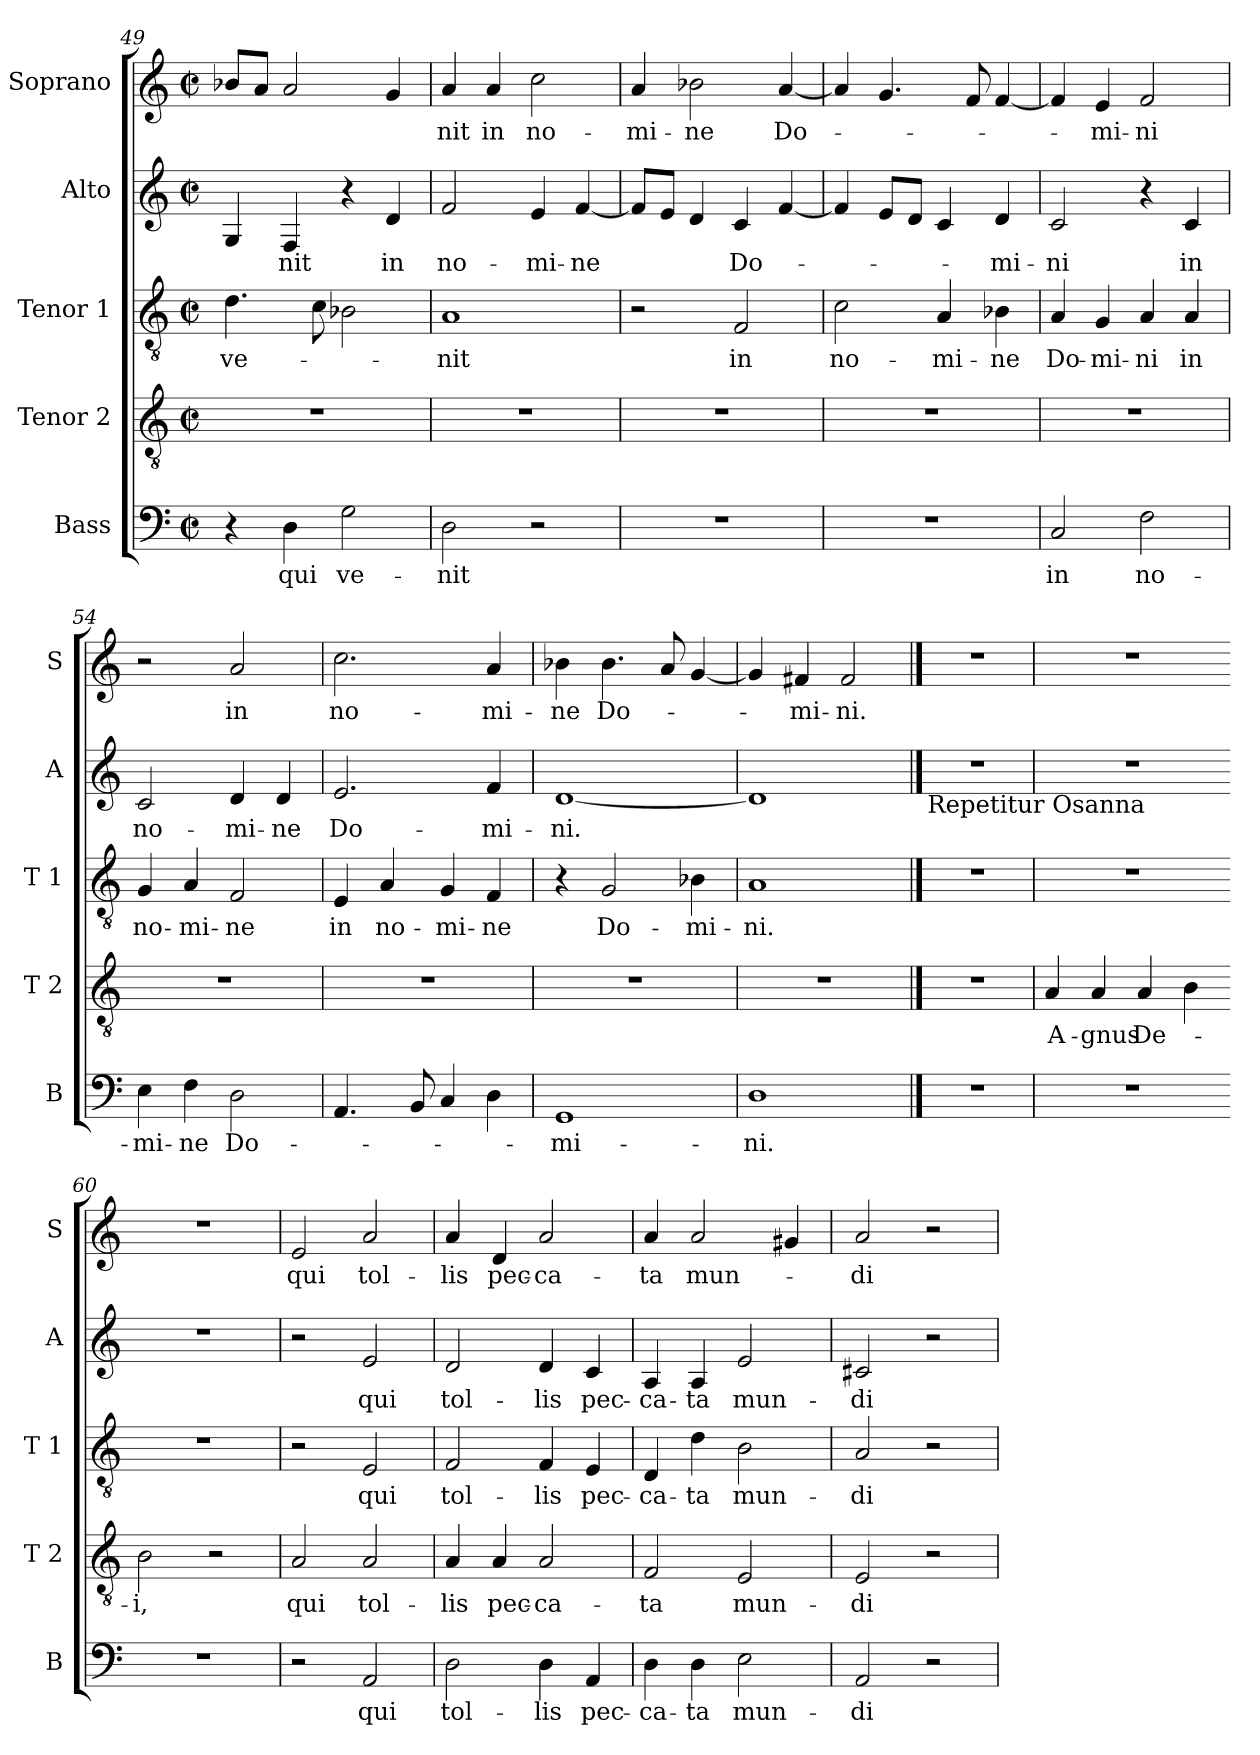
**kern	**text	**kern	**text	**kern	**text	**kern	**text	**kern	**text
*part5	*part5	*part4	*part4	*part3	*part3	*part2	*part2	*part1	*part1
*staff5	*staff5	*staff4	*staff4	*staff3	*staff3	*staff2	*staff2	*staff1	*staff1
*I"Bass	*	*I"Tenor 2	*	*I"Tenor 1	*	*I"Alto	*	*I"Soprano	*
*I'B	*	*I'T 2	*	*I'T 1	*	*I'A	*	*I'S	*
*clefF4	*	*clefGv2	*	*clefGv2	*	*clefG2	*	*clefG2	*
*k[]	*	*k[]	*	*k[]	*	*k[]	*	*k[]	*
*C:	*	*C:	*	*C:	*	*C:	*	*C:	*
*M2/2	*	*M2/2	*	*M2/2	*	*M2/2	*	*M2/2	*
*met(c|)	*	*met(c|)	*	*met(c|)	*	*met(c|)	*	*met(c|)	*
=49	=49	=49	=49	=49	=49	=49	=49	=49	=49
!	!	!	!	!	!LO:LY:b	!	!	!	!
4r	.	1r	.	4.d\	ve-	4G/	.	8b-X/L	.
.	.	.	.	.	.	.	.	8a/J	.
!	!LO:LY:b	!	!	!	!	!	!LO:LY:b	!	!
4D\	qui	.	.	.	.	4F/	-nit	2a/	.
.	.	.	.	8c\	.	.	.	.	.
!	!LO:LY:b	!	!	!	!	!	!	!	!
2G\	ve-	.	.	2B-X\	.	4r	.	.	.
!	!	!	!	!	!	!	!LO:LY:b	!	!
.	.	.	.	.	.	4d/	in	4g/	.
=50	=50	=50	=50	=50	=50	=50	=50	=50	=50
!	!LO:LY:b	!	!	!	!LO:LY:b	!	!LO:LY:b	!	!LO:LY:b
2D\	-nit	1r	.	1A	-nit	2f/	no-	4a/	-nit
!	!	!	!	!	!	!	!	!	!LO:LY:b
.	.	.	.	.	.	.	.	4a/	in
!	!	!	!	!	!	!	!LO:LY:b	!	!LO:LY:b
2r	.	.	.	.	.	4e/	-mi-	2cc\	no-
!	!	!	!	!	!	!	!LO:LY:b	!	!
.	.	.	.	.	.	[4f/	-ne	.	.
!!LO:PB:g=z
=51	=51	=51	=51	=51	=51	=51	=51	=51	=51
!	!	!	!	!	!	!	!	!	!LO:LY:b
1r	.	1r	.	2r	.	8f/L]	.	4a/	-mi-
.	.	.	.	.	.	8e/J	.	.	.
!	!	!	!	!	!	!	!	!	!LO:LY:b
.	.	.	.	.	.	4d/	.	2b-X\	-ne
!	!	!	!	!	!LO:LY:b	!	!LO:LY:b	!	!
.	.	.	.	2F/	in	4c/	Do-	.	.
!	!	!	!	!	!	!	!	!	!LO:LY:b
.	.	.	.	.	.	[4f/	.	[4a/	Do-
=52	=52	=52	=52	=52	=52	=52	=52	=52	=52
!	!	!	!	!	!LO:LY:b	!	!	!	!
1r	.	1r	.	2c\	no-	4f/]	.	4a/]	.
.	.	.	.	.	.	8e/L	.	4.g/	.
.	.	.	.	.	.	8d/J	.	.	.
!	!	!	!	!	!LO:LY:b	!	!	!	!
.	.	.	.	4A/	-mi-	4c/	.	.	.
.	.	.	.	.	.	.	.	8f/	.
!	!	!	!	!	!LO:LY:b	!	!LO:LY:b	!	!
.	.	.	.	4B-X\	-ne	4d/	-mi-	[4f/	.
=53	=53	=53	=53	=53	=53	=53	=53	=53	=53
!	!LO:LY:b	!	!	!	!LO:LY:b	!	!LO:LY:b	!	!
2C/	in	1r	.	4A/	Do-	2c/	-ni	4f/]	.
!	!	!	!	!	!LO:LY:b	!	!	!	!LO:LY:b
.	.	.	.	4G/	-mi-	.	.	4e/	-mi-
!	!LO:LY:b	!	!	!	!LO:LY:b	!	!	!	!LO:LY:b
2F\	no-	.	.	4A/	-ni	4r	.	2f/	-ni
!	!	!	!	!	!LO:LY:b	!	!LO:LY:b	!	!
.	.	.	.	4A/	in	4c/	in	.	.
=54	=54	=54	=54	=54	=54	=54	=54	=54	=54
!	!LO:LY:b	!	!	!	!LO:LY:b	!	!LO:LY:b	!	!
4E\	-mi-	1r	.	4G/	no-	2c/	no-	2r	.
!	!LO:LY:b	!	!	!	!LO:LY:b	!	!	!	!
4F\	-ne	.	.	4A/	-mi-	.	.	.	.
!	!LO:LY:b	!	!	!	!LO:LY:b	!	!LO:LY:b	!	!LO:LY:b
2D\	Do-	.	.	2F/	-ne	4d/	-mi-	2a/	in
!	!	!	!	!	!	!	!LO:LY:b	!	!
.	.	.	.	.	.	4d/	-ne	.	.
=55	=55	=55	=55	=55	=55	=55	=55	=55	=55
!	!	!	!	!	!LO:LY:b	!	!LO:LY:b	!	!LO:LY:b
4.AA/	.	1r	.	4E/	in	2.e/	Do-	2.cc\	no-
!	!	!	!	!	!LO:LY:b	!	!	!	!
.	.	.	.	4A/	no-	.	.	.	.
8BB/	.	.	.	.	.	.	.	.	.
!	!	!	!	!	!LO:LY:b	!	!	!	!
4C/	.	.	.	4G/	-mi-	.	.	.	.
!	!	!	!	!	!LO:LY:b	!	!LO:LY:b	!	!LO:LY:b
4D\	.	.	.	4F/	-ne	4f/	-mi-	4a/	-mi-
=56	=56	=56	=56	=56	=56	=56	=56	=56	=56
!	!LO:LY:b	!	!	!	!	!	!LO:LY:b	!	!LO:LY:b
1GG	-mi-	1r	.	4r	.	[1d	-ni.	4b-X\	-ne
!	!	!	!	!	!LO:LY:b	!	!	!	!LO:LY:b
.	.	.	.	2G/	Do-	.	.	4.b-\	Do-
.	.	.	.	.	.	.	.	8a/	.
!	!	!	!	!	!LO:LY:b	!	!	!	!
.	.	.	.	4B-X\	-mi-	.	.	[4g/	.
=57	=57	=57	=57	=57	=57	=57	=57	=57	=57
!	!LO:LY:b	!	!	!	!LO:LY:b	!	!	!	!
1D	-ni.	1r	.	1A	-ni.	1d]	.	4g/]	.
!	!	!	!	!	!	!	!	!	!LO:LY:b
.	.	.	.	.	.	.	.	4f#X/	-mi-
!	!	!	!	!	!	!	!	!	!LO:LY:b
.	.	.	.	.	.	.	.	2f#/	-ni.
==58	==58	==58	==58	==58	==58	==58	==58	==58	==58
!	!	!	!	!	!	!LO:TX:b:t=Repetitur Osanna	!	!	!
1r	.	1r	.	1r	.	1r	.	1r	.
!!LO:LB:g=z
=59	=59	=59	=59	=59	=59	=59	=59	=59	=59
!	!	!	!LO:LY:b	!	!	!	!	!	!
1r	.	4A/	A-	1r	.	1r	.	1r	.
!	!	!	!LO:LY:b	!	!	!	!	!	!
.	.	4A/	-gnus	.	.	.	.	.	.
!	!	!	!LO:LY:b	!	!	!	!	!	!
.	.	4A/	De-	.	.	.	.	.	.
.	.	4B\	.	.	.	.	.	.	.
=60-	=60-	=60-	=60-	=60-	=60-	=60-	=60-	=60-	=60-
!	!	!	!LO:LY:b	!	!	!	!	!	!
1r	.	2B\	-i,	1r	.	1r	.	1r	.
.	.	2r	.	.	.	.	.	.	.
=61	=61	=61	=61	=61	=61	=61	=61	=61	=61
!	!	!	!LO:LY:b	!	!	!	!	!	!LO:LY:b
2r	.	2A/	qui	2r	.	2r	.	2e/	qui
!	!LO:LY:b	!	!LO:LY:b	!	!LO:LY:b	!	!LO:LY:b	!	!LO:LY:b
2AA/	qui	2A/	tol-	2E/	qui	2e/	qui	2a/	tol-
=62	=62	=62	=62	=62	=62	=62	=62	=62	=62
!	!LO:LY:b	!	!LO:LY:b	!	!LO:LY:b	!	!LO:LY:b	!	!LO:LY:b
2D\	tol-	4A/	-lis	2F/	tol-	2d/	tol-	4a/	-lis
!	!	!	!LO:LY:b	!	!	!	!	!	!LO:LY:b
.	.	4A/	pec-	.	.	.	.	4d/	pec-
!	!LO:LY:b	!	!LO:LY:b	!	!LO:LY:b	!	!LO:LY:b	!	!LO:LY:b
4D\	-lis	2A/	-ca-	4F/	-lis	4d/	-lis	2a/	-ca-
!	!LO:LY:b	!	!	!	!LO:LY:b	!	!LO:LY:b	!	!
4AA/	pec-	.	.	4E/	pec-	4c/	pec-	.	.
=63	=63	=63	=63	=63	=63	=63	=63	=63	=63
!	!LO:LY:b	!	!LO:LY:b	!	!LO:LY:b	!	!LO:LY:b	!	!LO:LY:b
4D\	-ca-	2F/	-ta	4D/	-ca-	4A/	-ca-	4a/	-ta
!	!LO:LY:b	!	!	!	!LO:LY:b	!	!LO:LY:b	!	!LO:LY:b
4D\	-ta	.	.	4d\	-ta	4A/	-ta	2a/	mun-
!	!LO:LY:b	!	!LO:LY:b	!	!LO:LY:b	!	!LO:LY:b	!	!
2E\	mun-	2E/	mun-	2B\	mun-	2e/	mun-	.	.
.	.	.	.	.	.	.	.	4g#X/	.
=64	=64	=64	=64	=64	=64	=64	=64	=64	=64
!	!LO:LY:b	!	!LO:LY:b	!	!LO:LY:b	!	!LO:LY:b	!	!LO:LY:b
2AA/	-di	2E/	-di	2A/	-di	2c#X/	-di	2a/	-di
2r	.	2r	.	2r	.	2r	.	2r	.
=	=	=	=	=	=	=	=	=	=
*-	*-	*-	*-	*-	*-	*-	*-	*-	*-
